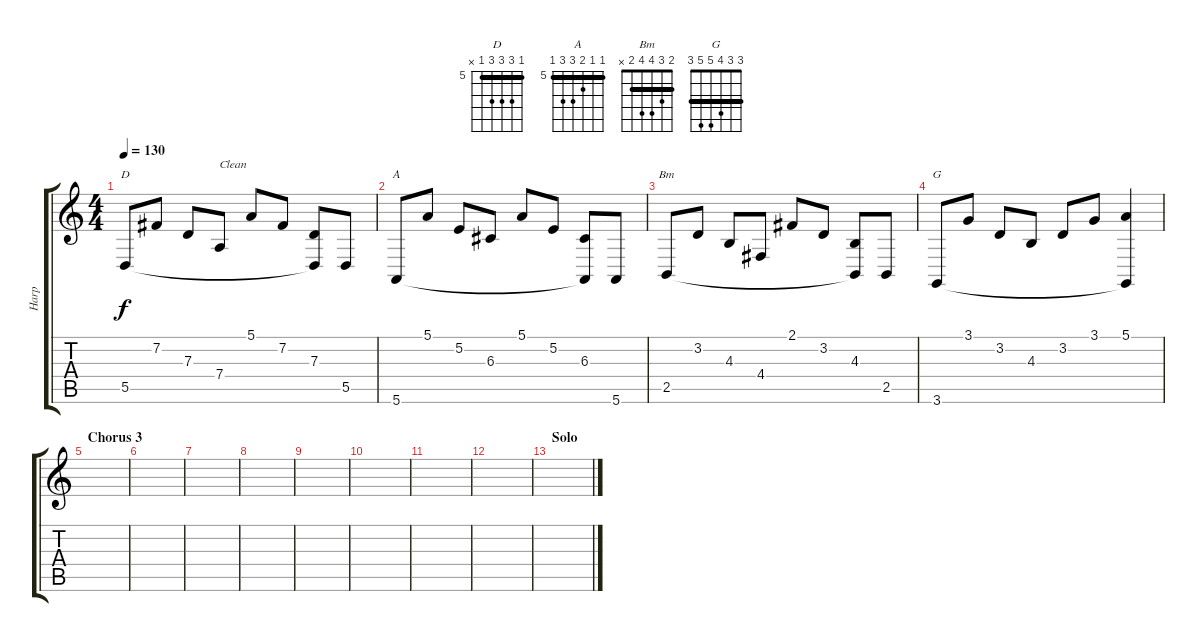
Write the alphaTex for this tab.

\track ("Harp" "Harp") {instrument orchestralharp}
\staff {score tabs}
\tuning (E4 B3 G3 D3 A2 E2) {hide}
\chord ("D" 5 7 7 7 5 x) {firstfret 5 barre 5}
\chord ("A" 5 5 6 7 7 5) {firstfret 5 barre 5}
\chord ("Bm" 2 3 4 4 2 x) {barre 2}
\chord ("G" 3 3 4 5 5 3) {barre 3}
\ts (4 4)
\tempo 130
\clef g2
\ks c
5.5.8{ch "D" dy f} 7.2.8 7.3.8 7.4.8{txt "Clean"} 5.1.8 7.2.8 (7.3 5.5{t}).8 5.5.8 |
5.6.8{ch "A"} 5.1.8 5.2.8 6.3.8 5.1.8 5.2.8 (6.3 5.6{t}).8 5.6.8 |
2.5.8{ch "Bm"} 3.2.8 4.3.8 4.4.8 2.1.8 3.2.8 (4.3 2.5{t}).8 2.5.8 |
3.6.8{ch "G"} 3.1.8 3.2.8 4.3.8 3.2.8 3.1.8 (5.1 3.6{t}).4 |
\section ("" "Chorus 3")
|
|
|
|
|
|
|
|
\section ("" "Solo")
